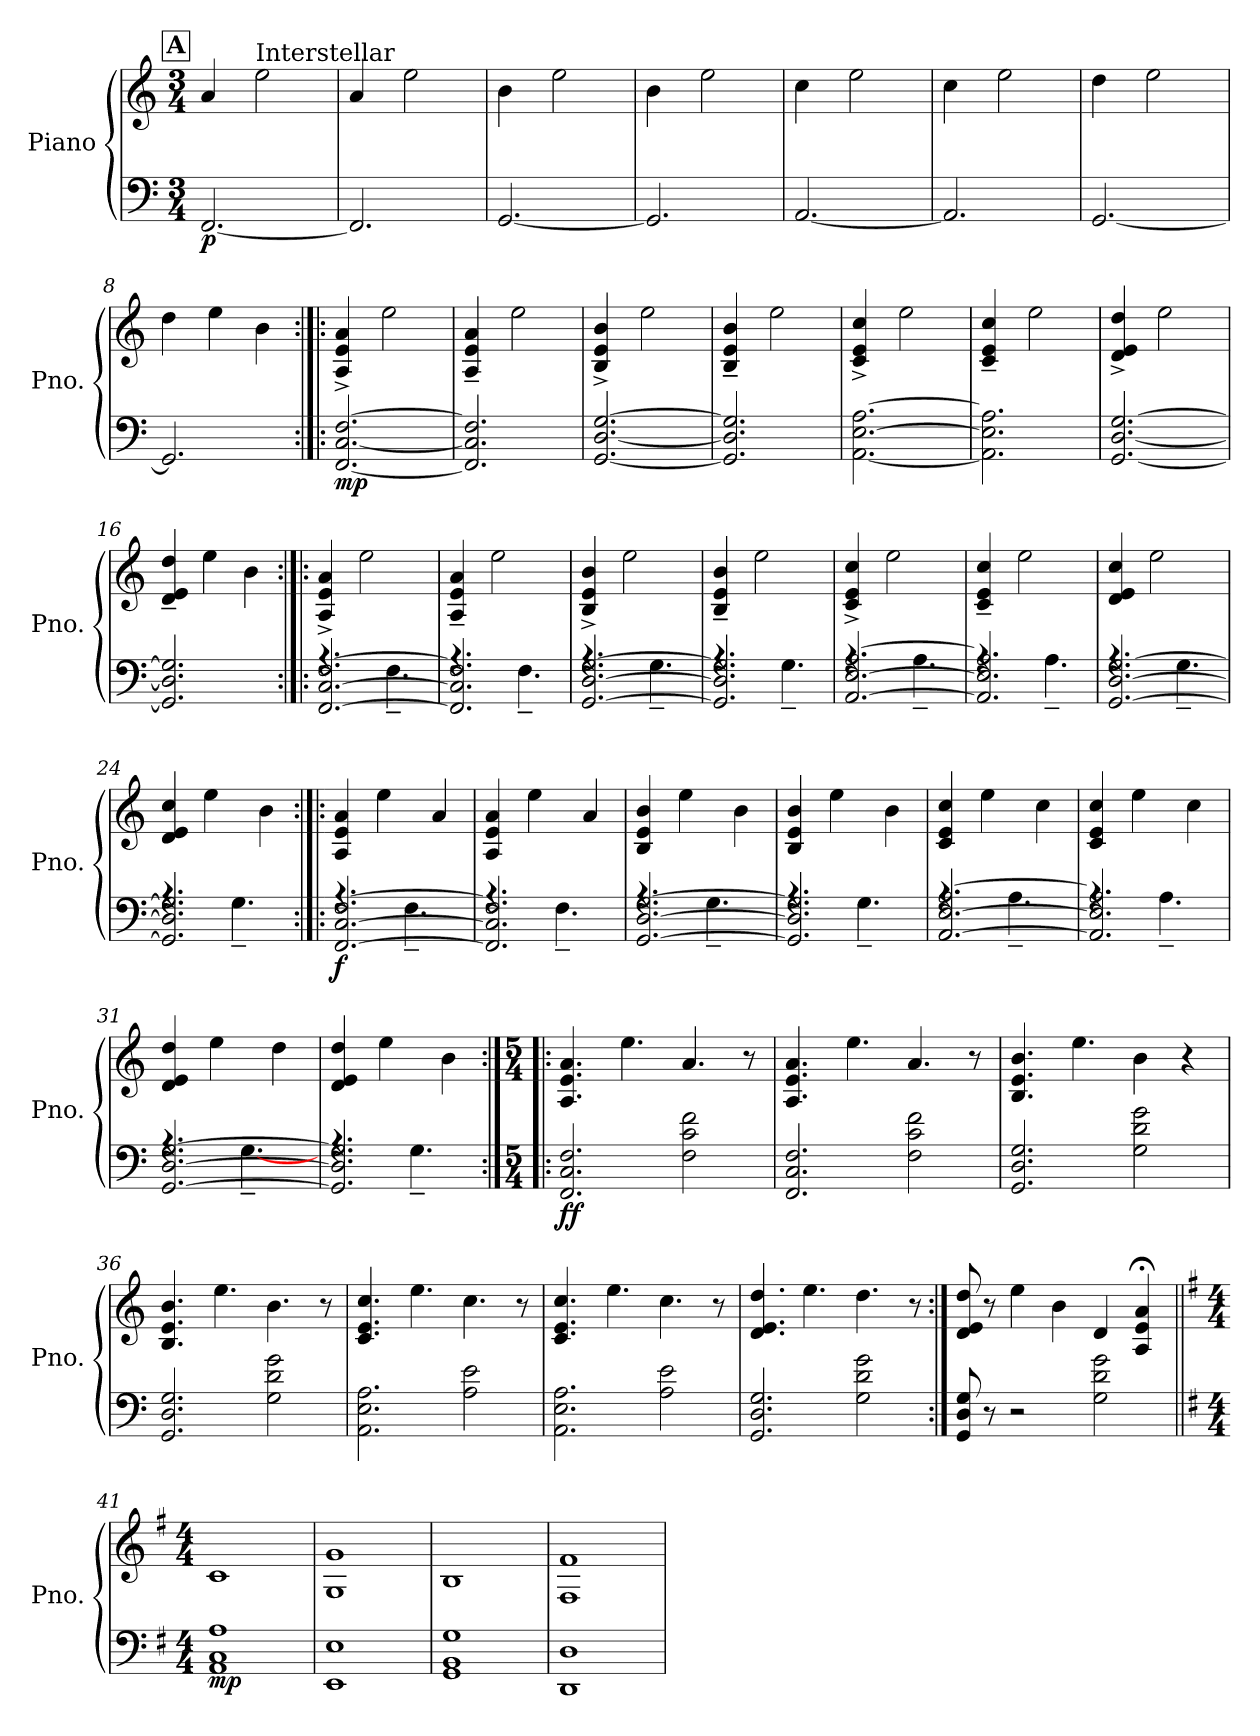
**kern	**kern	**dynam
*part1	*part1	*part1
*staff2	*staff1	*staff1/2
*I"Piano	*	*
*I'Pno.	*	*
*clefF4	*clefG2	*
*k[]	*k[]	*
*M3/4	*M3/4	*
*MM75	*MM75	*
!!LO:REH:place=s1:a:B:fs=14:t=A
=1	=1	=1
!	!	!LO:DY:b=2
[2.FF/	4a/	p
!	!LO:TX:a:t=Interstellar	!
.	2ee\	.
=2	=2	=2
2.FF/]	4a/	.
.	2ee\	.
=3	=3	=3
[2.GG/	4b\	.
.	2ee\	.
=4	=4	=4
2.GG/]	4b\	.
.	2ee\	.
=5	=5	=5
[2.AA/	4cc\	.
.	2ee\	.
=6	=6	=6
2.AA/]	4cc\	.
.	2ee\	.
=7	=7	=7
[2.GG/	4dd\	.
.	2ee\	.
=8	=8	=8
2.GG/]	4dd\	.
.	4ee\	.
.	4b\	.
=9:|!|:	=9:|!|:	=9:|!|:
!	!	!LO:DY:b=2
[2.FF/ [2.C/ [2.F/	4A/^ 4e/^ 4a/^	mp
.	2ee\	.
=10	=10	=10
2.FF/] 2.C/] 2.F/]	4A/~ 4e/~ 4a/~	.
.	2ee\	.
=11	=11	=11
[2.GG/ [2.D/ [2.G/	4B/^ 4e/^ 4b/^	.
.	2ee\	.
=12	=12	=12
2.GG/] 2.D/] 2.G/]	4B/~ 4e/~ 4b/~	.
.	2ee\	.
=13	=13	=13
[2.AA\ [2.E\ [2.A\	4c/^ 4e/^ 4cc/^	.
.	2ee\	.
!!LO:LB:g=z
=14	=14	=14
2.AA\] 2.E\] 2.A\]	4c/~ 4e/~ 4cc/~	.
.	2ee\	.
=15	=15	=15
[2.GG/ [2.D/ [2.G/	4d/^ 4e/^ 4dd/^	.
.	2ee\	.
=16	=16	=16
2.GG/] 2.D/] 2.G/]	4d/~ 4e/~ 4dd/~	.
.	4ee\	.
.	4b\	.
=17:|!|:	=17:|!|:	=17:|!|:
*^	*	*
!	!	!	!LO:DY:b=2
!	!	!	!LO:DY:n=1:b=2
[2.FF/ [2.C/ [2.F/	4.rA	4A/^ 4e/^ 4a/^	mf mf
.	.	2ee\	.
.	4.F~\	.	.
=18	=18	=18	=18
2.FF/] 2.C/] 2.F/]	4.rA	4A/~ 4e/~ 4a/~	.
.	.	2ee\	.
.	4.F~\	.	.
=19	=19	=19	=19
[2.GG/ [2.D/ [2.G/	4.rA	4B/^ 4e/^ 4b/^	.
.	.	2ee\	.
.	4.G~\	.	.
=20	=20	=20	=20
2.GG/] 2.D/] 2.G/]	4.rA	4B/~ 4e/~ 4b/~	.
.	.	2ee\	.
.	4.G~\	.	.
=21	=21	=21	=21
[2.AA/ [2.E/ [2.A/	4.rA	4c/^ 4e/^ 4cc/^	.
.	.	2ee\	.
.	4.A~\	.	.
=22	=22	=22	=22
2.AA/] 2.E/] 2.A/]	4.rA	4c/~ 4e/~ 4cc/~	.
.	.	2ee\	.
.	4.A~\	.	.
!!LO:LB:g=z
=23	=23	=23	=23
[2.GG/ [2.D/ [2.G/	4.rA	4d/ 4e/ 4cc/	.
.	.	2ee\	.
.	4.G~\	.	.
=24	=24	=24	=24
2.GG/] 2.D/] 2.G/]	4.rA	4d/ 4e/ 4cc/	.
.	.	4ee\	.
.	4.G~\	.	.
.	.	4b\	.
=25:|!|:	=25:|!|:	=25:|!|:	=25:|!|:
!	!	!	!LO:DY:b=2
[2.FF/ [2.C/ [2.F/	4.rA	4A/ 4e/ 4a/	f
.	.	4ee\	.
.	4.F~\	.	.
.	.	4a/	.
=26	=26	=26	=26
2.FF/] 2.C/] 2.F/]	4.rA	4A/ 4e/ 4a/	.
.	.	4ee\	.
.	4.F~\	.	.
.	.	4a/	.
=27	=27	=27	=27
[2.GG/ [2.D/ [2.G/	4.rA	4B/ 4e/ 4b/	.
.	.	4ee\	.
.	4.G~\	.	.
.	.	4b\	.
=28	=28	=28	=28
2.GG/] 2.D/] 2.G/]	4.rA	4B/ 4e/ 4b/	.
.	.	4ee\	.
.	4.G~\	.	.
.	.	4b\	.
=29	=29	=29	=29
[2.AA/ [2.E/ [2.A/	4.rA	4c/ 4e/ 4cc/	.
.	.	4ee\	.
.	4.A~\	.	.
.	.	4cc\	.
=30	=30	=30	=30
2.AA/] 2.E/] 2.A/]	4.rA	4c/ 4e/ 4cc/	.
.	.	4ee\	.
.	4.A~\	.	.
.	.	4cc\	.
!!LO:LB:g=z
=31	=31	=31	=31
[2.GG/ [2.D/ [2.G/	4.rA	4d/ 4e/ 4dd/	.
.	.	4ee\	.
.	[4.G~\	.	.
.	.	4dd\	.
=32	=32	=32	=32
2.GG/] 2.D/] 2.G/]	4.rA	4d/ 4e/ 4dd/	.
.	.	4ee\	.
.	4.G~\	.	.
.	.	4b\	.
*v	*v	*	*
=33:|!|:	=33:|!|:	=33:|!|:
*M5/4	*M5/4	*
!	!	!LO:DY:b=2
2.FF/ 2.C/ 2.F/	4.A/ 4.e/ 4.a/	ff
.	4.ee\	.
2F\ 2c\ 2f\	4.a/	.
.	8r	.
=34	=34	=34
2.FF/ 2.C/ 2.F/	4.A/ 4.e/ 4.a/	.
.	4.ee\	.
2F\ 2c\ 2f\	4.a/	.
.	8r	.
=35	=35	=35
2.GG/ 2.D/ 2.G/	4.B/ 4.e/ 4.b/	.
.	4.ee\	.
2G\ 2d\ 2g\	4b\	.
.	4r	.
=36	=36	=36
2.GG/ 2.D/ 2.G/	4.B/ 4.e/ 4.b/	.
.	4.ee\	.
2G\ 2d\ 2g\	4.b\	.
.	8r	.
=37	=37	=37
2.AA\ 2.E\ 2.A\	4.c/ 4.e/ 4.cc/	.
.	4.ee\	.
2A\ 2e\	4.cc\	.
.	8r	.
!!LO:LB:g=z
=38	=38	=38
2.AA\ 2.E\ 2.A\	4.c/ 4.e/ 4.cc/	.
.	4.ee\	.
2A\ 2e\	4.cc\	.
.	8r	.
=39	=39	=39
2.GG/ 2.D/ 2.G/	4.d/ 4.e/ 4.dd/	.
.	4.ee\	.
2G\ 2d\ 2g\	4.dd\	.
.	8r	.
=40:|!	=40:|!	=40:|!
8GG/ 8D/ 8G/	8d/ 8e/ 8dd/	.
8r	8r	.
2r	4ee\	.
.	4b\	.
2G\ 2d\ 2g\	4d/	.
.	4A/;< 4e/;< 4a/;<	.
=41||	=41||	=41||
!!LO:REH:place=s1:a:B:fs=14:t=B
*k[f#]	*k[f#]	*
*M4/4	*M4/4	*
*	*MM60	*
!	!	!LO:DY:b=2
1AA 1C 1A	1c	mp
=42	=42	=42
1EE 1E	1G 1g	.
=43	=43	=43
1GG 1BB 1G	1B	.
=44	=44	=44
1DD 1D	1F# 1f#	.
=	=	=
*-	*-	*-
